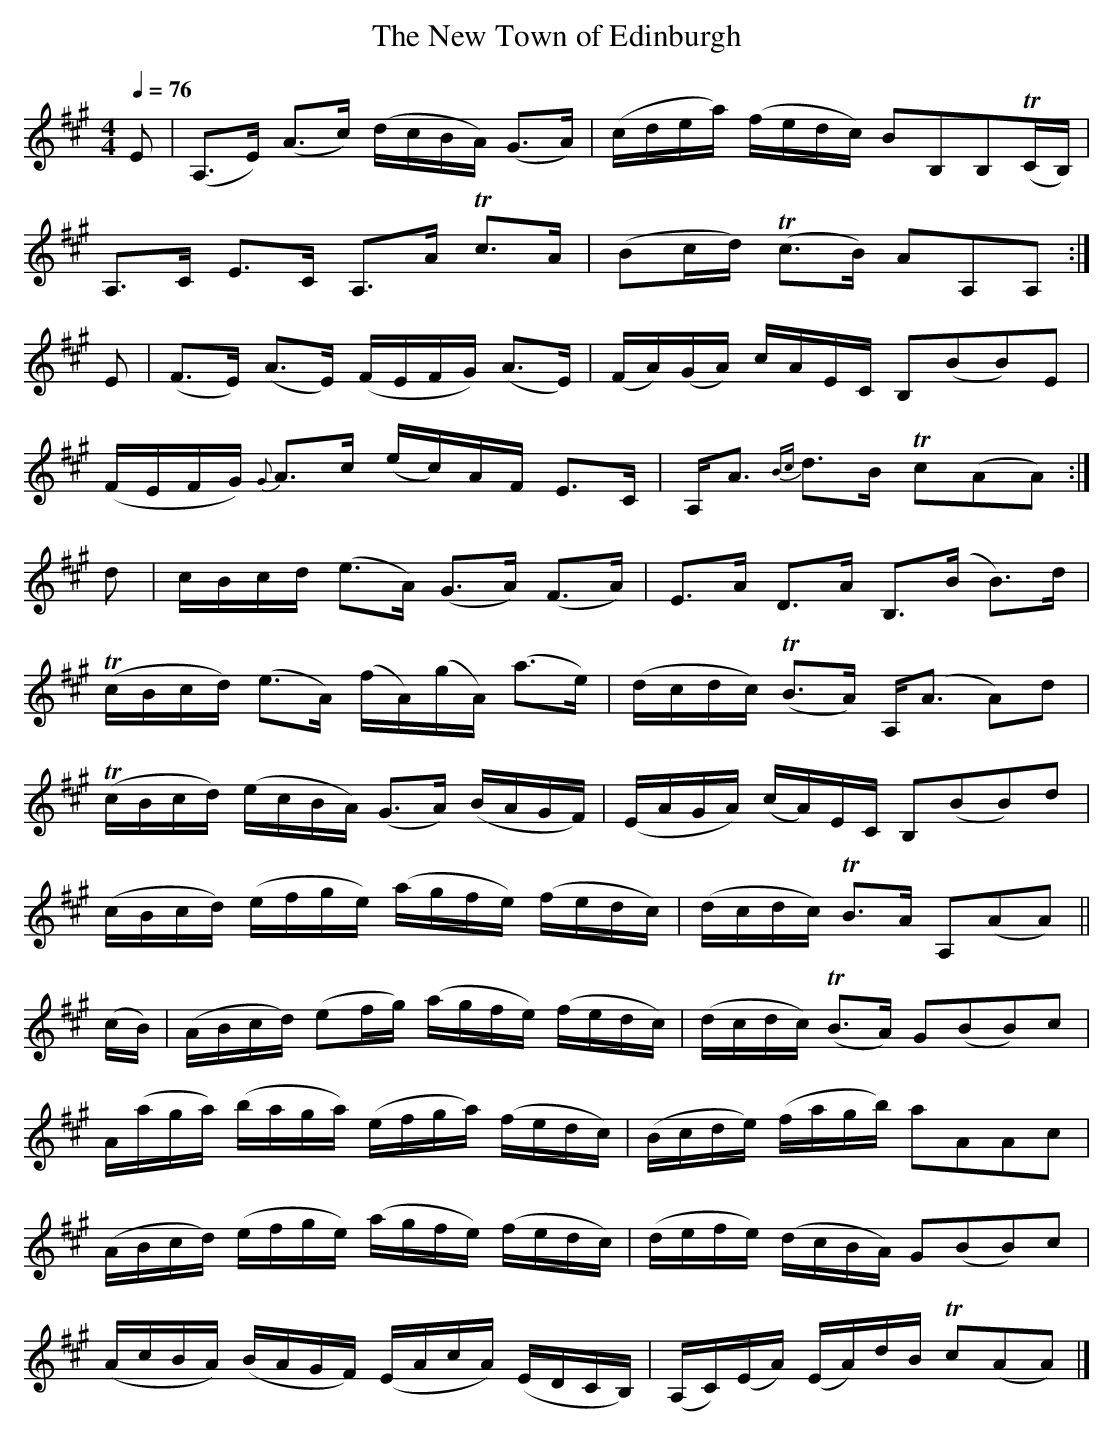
X:1
T:The New Town of Edinburgh
M:4/4
L:1/16
Q:1/4=76
K:A
 E2 | (A,3E)   (A3c)  (dcBA)   (G3A)  |(cdea)    (fedc)  B2B,2B,2(TCB,)|
       A,3C     E3C    A,3A    Tc3A   |(B2cd)   (Tc3B)   A2A,2A,2     :|
 E2 | (F3E)    (A3E)  (FEFG)   (A3E)  |(FA)(GA)   cAEC   B,2(B2B2)E2   |
      (FEFG) {G}A3c   (ec)AF    E3C   | A,A3  {Bc}d3B   Tc2(A2A2)     :|
 d2 |  cBcd    (e3A)  (G3A)    (F3A)  | E3A       D3A    B,3(B B3)d    |
     (TcBcd)   (e3A)  (fA)(gA) (a3e)  |(dcdc)   (TB3A)   A,(A3 A2)d2   |
     (TcBcd)   (ecBA) (G3A)    (BAGF) |(EAGA)    (cA)EC  B,2(B2B2)d2   |
      (cBcd)   (efge) (agfe)   (fedc) |(dcdc)    TB3A    A,2(A2A2)    ||
(cB)| (ABcd)   (e2fg) (agfe)   (fedc) |(dcdc)   (TB3A)   G2(B2B2)c2    |
       A(aga)  (baga) (efga)   (fedc) |(Bcde)    (fagb)  a2A2A2c2      |
      (ABcd)   (efge) (agfe)   (fedc) |(defe)    (dcBA)  G2(B2B2)c2    |
      (AcBA)   (BAGF) (EAcA)   (EDCB,)|(A,C)(EA) (EA)dB Tc2(A2A2)     |]
